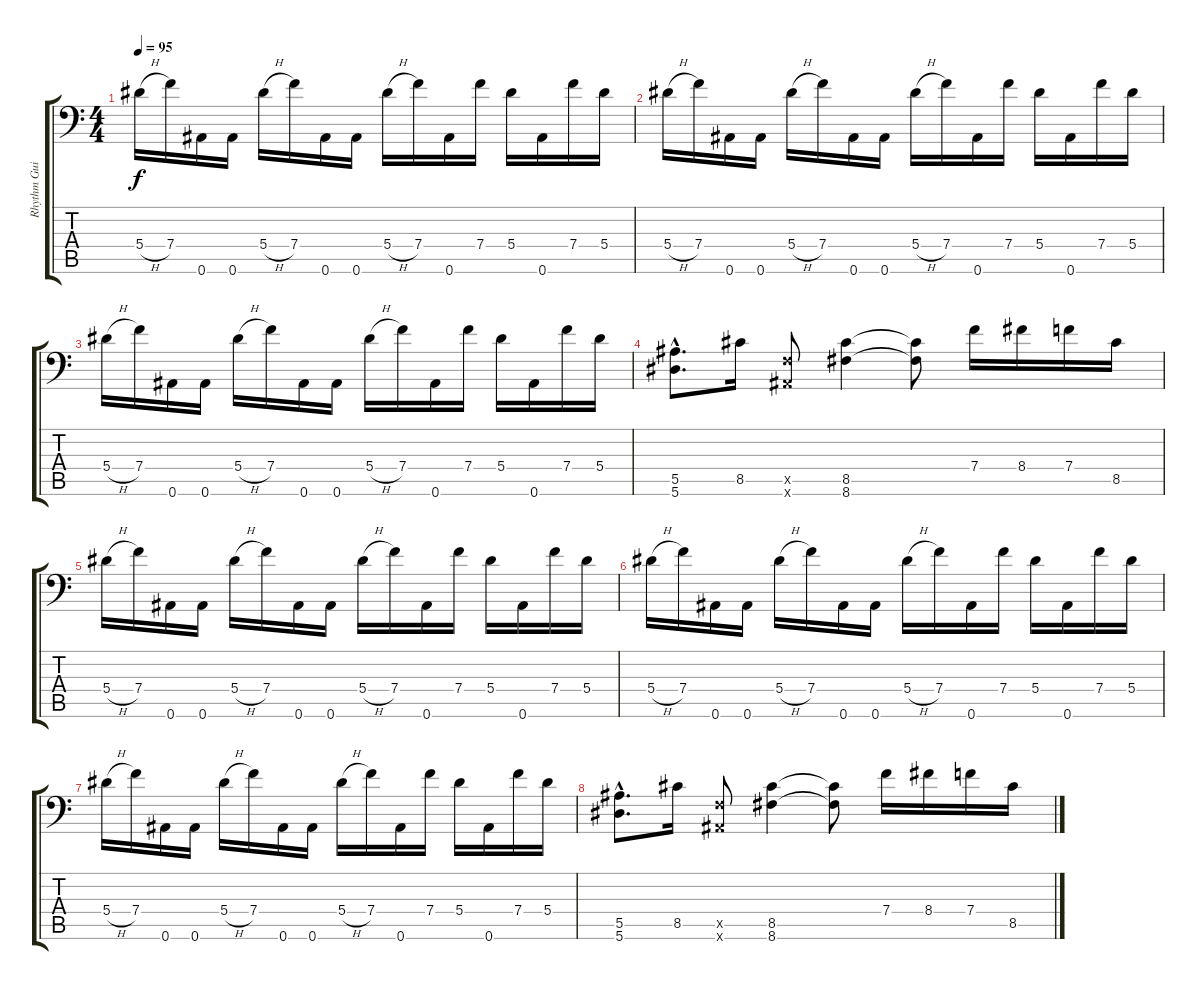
\track ("Rhythm Guitar" "Rhythm Gui") {instrument overdrivenguitar}
\staff {score tabs}
\tuning (C4 G3 Eb3 Bb2 F2 Bb1) {hide}
\ts (4 4)
\tempo 95
\clef f4
\ks c
5.4{h}.16{dy f} 7.4.16 0.6.16 0.6.16 5.4{h}.16 7.4.16 0.6.16 0.6.16 5.4{h}.16 7.4.16 0.6.16 7.4.16 5.4.16 0.6.16 7.4.16 5.4.16 |
5.4{h}.16 7.4.16 0.6.16 0.6.16 5.4{h}.16 7.4.16 0.6.16 0.6.16 5.4{h}.16 7.4.16 0.6.16 7.4.16 5.4.16 0.6.16 7.4.16 5.4.16 |
5.4{h}.16 7.4.16 0.6.16 0.6.16 5.4{h}.16 7.4.16 0.6.16 0.6.16 5.4{h}.16 7.4.16 0.6.16 7.4.16 5.4.16 0.6.16 7.4.16 5.4.16 |
(5.5{hac} 5.6{hac}).8{d} 8.5.16 (0.5{x} 0.6{x}).8 (8.5 8.6).4 (8.5{t} 8.6{t}).8 7.4.16 8.4.16 7.4.16 8.5.16 |
5.4{h}.16 7.4.16 0.6.16 0.6.16 5.4{h}.16 7.4.16 0.6.16 0.6.16 5.4{h}.16 7.4.16 0.6.16 7.4.16 5.4.16 0.6.16 7.4.16 5.4.16 |
5.4{h}.16 7.4.16 0.6.16 0.6.16 5.4{h}.16 7.4.16 0.6.16 0.6.16 5.4{h}.16 7.4.16 0.6.16 7.4.16 5.4.16 0.6.16 7.4.16 5.4.16 |
5.4{h}.16 7.4.16 0.6.16 0.6.16 5.4{h}.16 7.4.16 0.6.16 0.6.16 5.4{h}.16 7.4.16 0.6.16 7.4.16 5.4.16 0.6.16 7.4.16 5.4.16 |
(5.5{hac} 5.6{hac}).8{d} 8.5.16 (0.5{x} 0.6{x}).8 (8.5 8.6).4 (8.5{t} 8.6{t}).8 7.4.16 8.4.16 7.4.16 8.5.16
